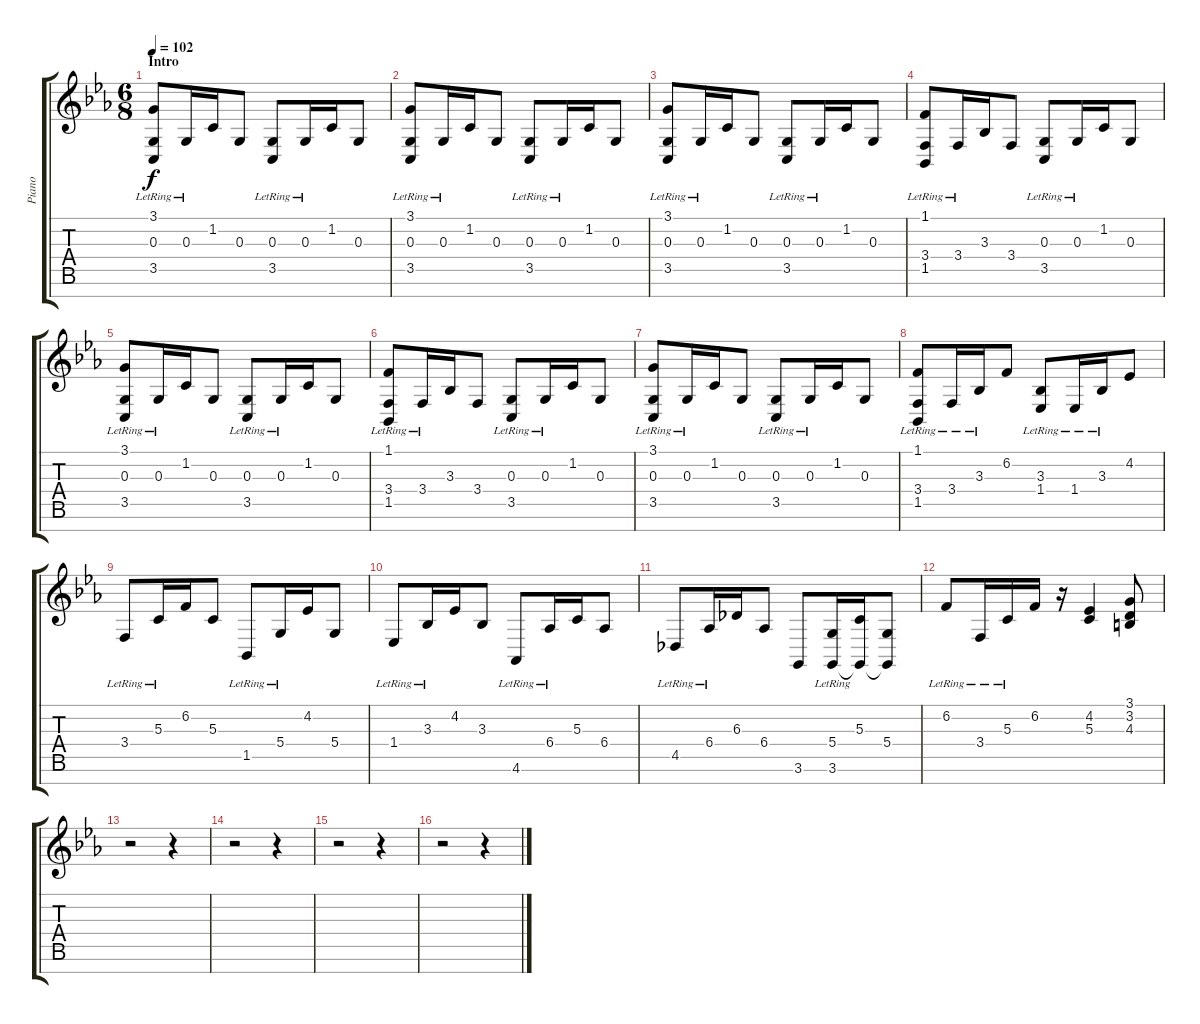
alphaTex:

\track ("Piano" "Piano") {instrument acousticgrandpiano}
\staff {score tabs}
\tuning (E4 B3 G3 D3 A2 E2 B1) {hide}
\ts (6 8)
\section ("" "Intro")
\tempo 102
\clef g2
\ks cminor
(3.1{lr} 0.3 3.5{lr}).8{dy f instrument acousticgrandpiano} 0.3{lr}.16 1.2.16 0.3.8 (0.3 3.5{lr}).8 0.3{lr}.16 1.2.16 0.3.8 |
(3.1{lr} 0.3 3.5{lr}).8 0.3{lr}.16 1.2.16 0.3.8 (0.3 3.5{lr}).8 0.3{lr}.16 1.2.16 0.3.8 |
(3.1{lr} 0.3 3.5{lr}).8 0.3{lr}.16 1.2.16 0.3.8 (0.3 3.5{lr}).8 0.3{lr}.16 1.2.16 0.3.8 |
(1.1 3.4 1.5{lr}).8 3.4{lr}.16 3.3.16 3.4.8 (0.3 3.5{lr}).8 0.3{lr}.16 1.2.16 0.3.8 |
(3.1{lr} 0.3 3.5{lr}).8 0.3{lr}.16 1.2.16 0.3.8 (0.3 3.5{lr}).8 0.3{lr}.16 1.2.16 0.3.8 |
(1.1 3.4 1.5{lr}).8 3.4{lr}.16 3.3.16 3.4.8 (0.3 3.5{lr}).8 0.3{lr}.16 1.2.16 0.3.8 |
(3.1{lr} 0.3 3.5{lr}).8 0.3{lr}.16 1.2.16 0.3.8 (0.3 3.5{lr}).8 0.3{lr}.16 1.2.16 0.3.8 |
(1.1 3.4 1.5{lr}).8 3.4{lr}.16 3.3{lr}.16 6.2.8 (3.3{lr} 1.4).8 1.4{lr}.16 3.3{lr}.16 4.2.8 |
3.4{lr}.8 5.3{lr}.16 6.2.16 5.3.8 1.5{lr}.8 5.4{lr}.16 4.2.16 5.4.8 |
1.4{lr}.8 3.3{lr}.16 4.2.16 3.3.8 4.6{lr}.8 6.4{lr}.16 5.3.16 6.4.8 |
4.5{lr}.8 6.4{lr}.16 6.3.16 6.4.8 3.6.8 (5.4{lr} 3.6).16 (5.3 3.6{t}).16 (5.4 3.6{t}).8 |
6.2{lr}.8 3.4{lr}.16 5.3{lr}.16 6.2.16 r.16 (4.2 5.3).4 (3.1 3.2 4.3).8 |
r.2 r.4 |
r.2 r.4 |
r.2 r.4 |
r.2 r.4
